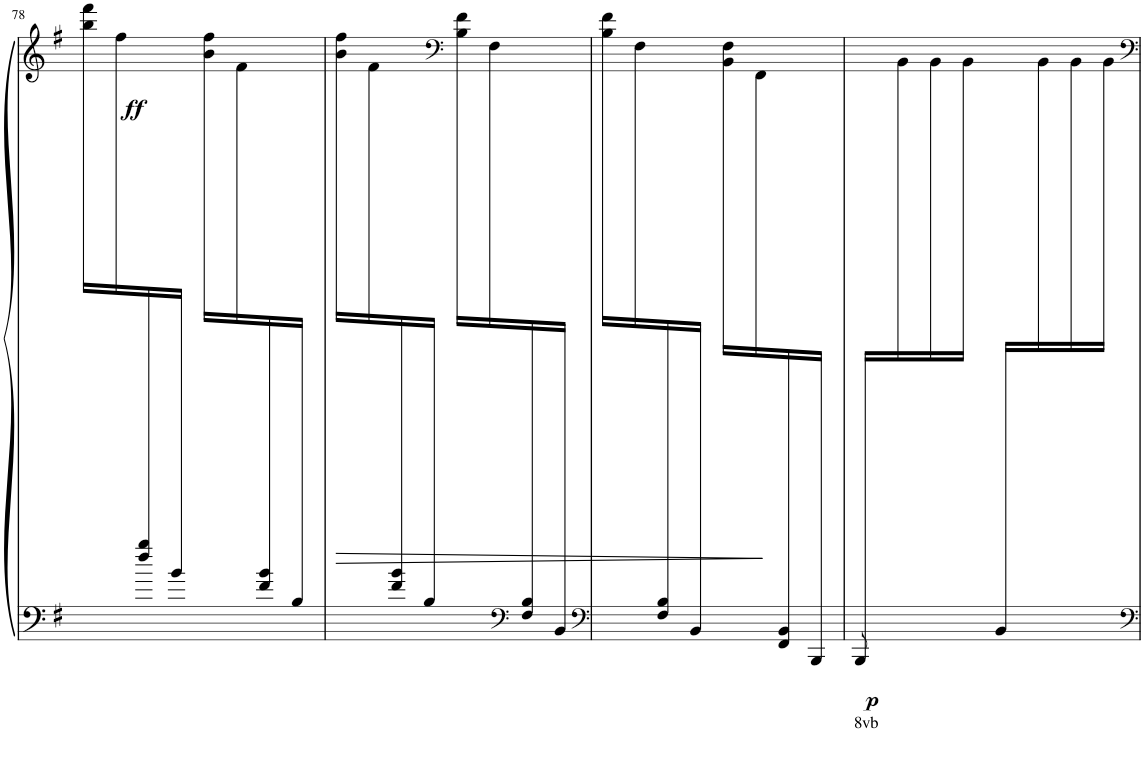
**kern	**kern	**dynam
*part1	*part1	*part1
*staff2	*staff1	*staff1/2
*I"Piano	*	*
!!LO:PB:g=z
*clefF4	*clefG2	*
*k[f#]	*k[f#]	*
*M2/4	*M2/4	*
=78	=78	=78
*^	*	*
!	!	!	!LO:DY:b
8ryy	2ryy	16bb\ 16fff#\LL	ff
.	.	16ff#\	.
16ff#/ 16bb/	.	8ryy	.
16b/JJ	.	.	.
8ryy	.	16b\ 16ff#\LL	.
.	.	16f#\	.
16f#/ 16b/	.	8ryy	.
16B/JJ	.	.	.
=79	=79	=79	=79
!	!	!	!LO:HP:b
8ryy	2ryy	16b\ 16ff#\LL	>
.	.	16f#\	.
16f#/ 16b/	.	8ryy	.
16B/JJ	.	.	.
*	*	*clefF4	*
8ryy	.	16B\ 16f#\LL	.
.	.	16F#\	.
*clefF4	*	*	*
16F#/ 16B/	.	8ryy	.
16BB/JJ	.	.	.
*v	*v	*	*
.	.	]
=80	=80	=80
*clefF4	*	*
*^	*	*
8ryy	2ryy	16B\ 16f#\LL	.
.	.	16F#\	.
16F#/ 16B/	.	8ryy	.
16BB/JJ	.	.	.
8ryy	.	16BB\ 16F#\LL	.
.	.	16FF#\	.
16FF#/ 16BB/	.	8ryy	.
16BBB/JJ	.	.	.
=81	=81	=81	=81
*8ba	*	*	*
!	!	!	!LO:DY:b=2
16BBB/LL	8BBBBB!	16ryy	p
8.ryy	.	16BB\	.
.	8ryy	16BB\	.
.	.	16BB\JJ	.
16BB/LL	4ryy	16ryy	.
8.ryy	.	16BB\	.
.	.	16BB\	.
.	.	16BB\JJ	.
*v	*v	*	*
*X8ba	*	*
=	=	=
*-	*-	*-
